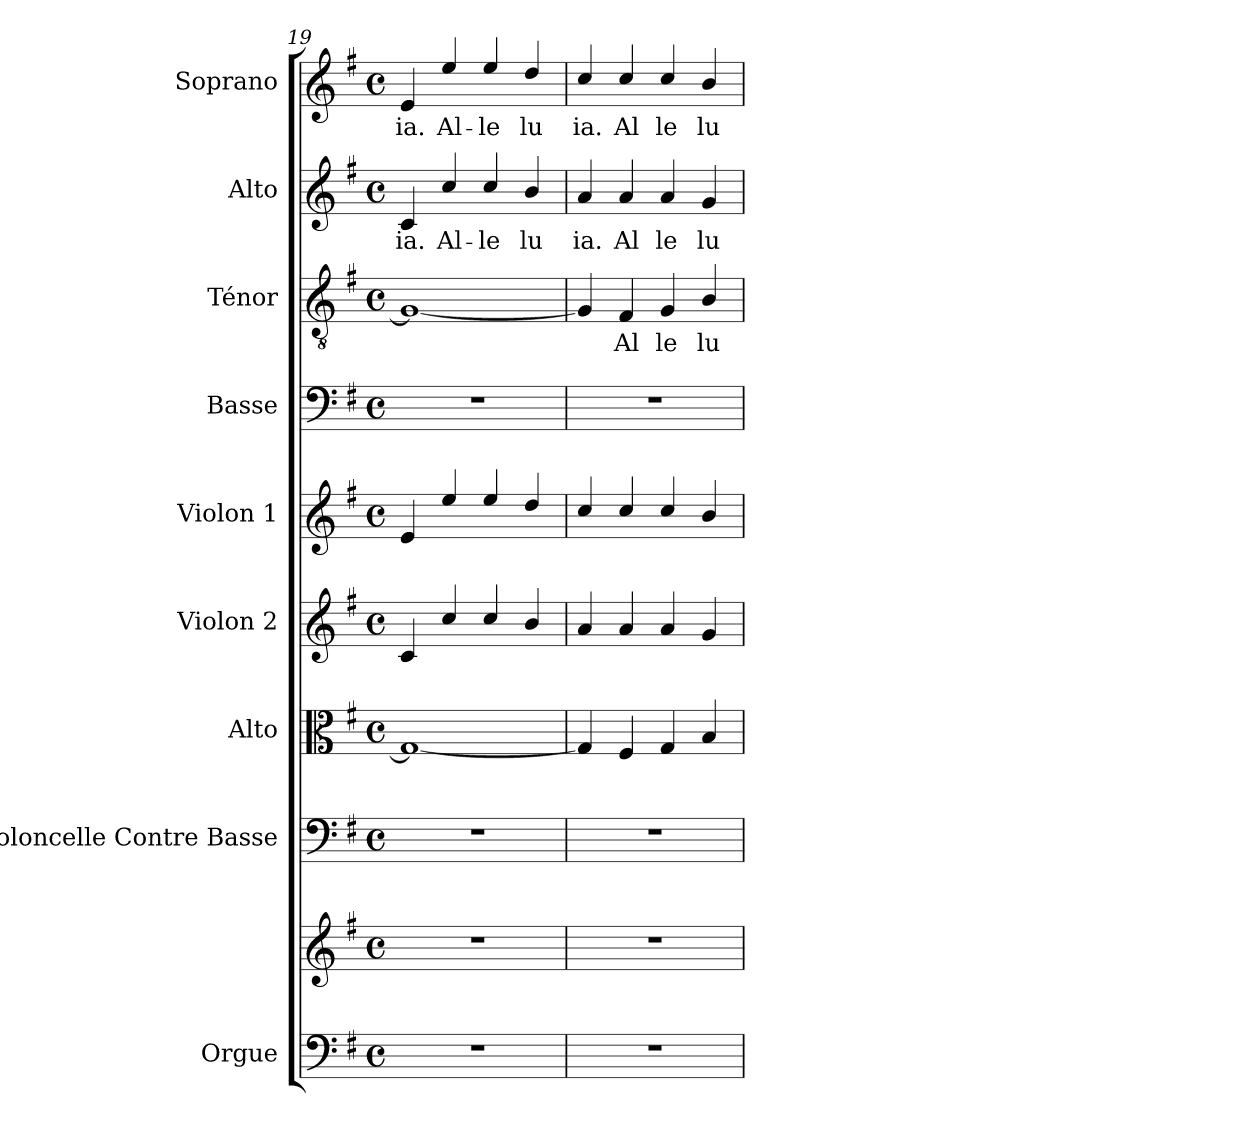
**kern	**kern	**kern	**kern	**kern	**kern	**kern	**kern	**text	**kern	**text	**kern	**text
*part9	*part9	*part8	*part7	*part6	*part5	*part4	*part3	*part3	*part2	*part2	*part1	*part1
*staff10	*staff9	*staff8	*staff7	*staff6	*staff5	*staff4	*staff3	*staff3	*staff2	*staff2	*staff1	*staff1
*I"Orgue	*	*I"Violoncelle Contre Basse	*I"Alto	*I"Violon 2	*I"Violon 1	*I"Basse	*I"Ténor	*	*I"Alto	*	*I"Soprano	*
*I'Org.	*	*I'Vlc CB	*I'Alt.	*I'Vln. 2	*I'Vln.1	*I'B.	*I'T.	*	*I'A.	*	*I'S.	*
*clefF4	*clefG2	*clefF4	*clefC3	*clefG2	*clefG2	*clefF4	*clefGv2	*	*clefG2	*	*clefG2	*
*k[f#]	*k[f#]	*k[f#]	*k[f#]	*k[f#]	*k[f#]	*k[f#]	*k[f#]	*	*k[f#]	*	*k[f#]	*
*G:	*G:	*G:	*G:	*G:	*G:	*G:	*G:	*	*G:	*	*G:	*
*M4/4	*M4/4	*M4/4	*M4/4	*M4/4	*M4/4	*M4/4	*M4/4	*	*M4/4	*	*M4/4	*
*met(c)	*met(c)	*met(c)	*met(c)	*met(c)	*met(c)	*met(c)	*met(c)	*	*met(c)	*	*met(c)	*
=19	=19	=19	=19	=19	=19	=19	=19	=19	=19	=19	=19	=19
!	!	!	!	!	!	!	!	!	!	!LO:LY:b	!	!LO:LY:b
1r	1r	1r	1G_	4c/	4e/	1r	1G_	.	4c/	ia.	4e/	ia.
!	!	!	!	!	!	!	!	!	!	!LO:LY:b	!	!LO:LY:b
.	.	.	.	4cc/	4ee/	.	.	.	4cc/	Al-	4ee/	Al-
!	!	!	!	!	!	!	!	!	!	!LO:LY:b	!	!LO:LY:b
.	.	.	.	4cc/	4ee/	.	.	.	4cc/	-le	4ee/	-le
!	!	!	!	!	!	!	!	!	!	!LO:LY:b	!	!LO:LY:b
.	.	.	.	4b/	4dd/	.	.	.	4b/	lu	4dd/	lu
=20	=20	=20	=20	=20	=20	=20	=20	=20	=20	=20	=20	=20
!	!	!	!	!	!	!	!	!	!	!LO:LY:b	!	!LO:LY:b
1r	1r	1r	4G/]	4a/	4cc/	1r	4G/]	.	4a/	ia.	4cc/	ia.
!	!	!	!	!	!	!	!	!LO:LY:b	!	!LO:LY:b	!	!LO:LY:b
.	.	.	4F#/	4a/	4cc/	.	4F#/	Al	4a/	Al	4cc/	Al
!	!	!	!	!	!	!	!	!LO:LY:b	!	!LO:LY:b	!	!LO:LY:b
.	.	.	4G/	4a/	4cc/	.	4G/	le	4a/	le	4cc/	le
!	!	!	!	!	!	!	!	!LO:LY:b	!	!LO:LY:b	!	!LO:LY:b
.	.	.	4B/	4g/	4b/	.	4B/	lu	4g/	lu-	4b/	lu
=	=	=	=	=	=	=	=	=	=	=	=	=
*-	*-	*-	*-	*-	*-	*-	*-	*-	*-	*-	*-	*-
